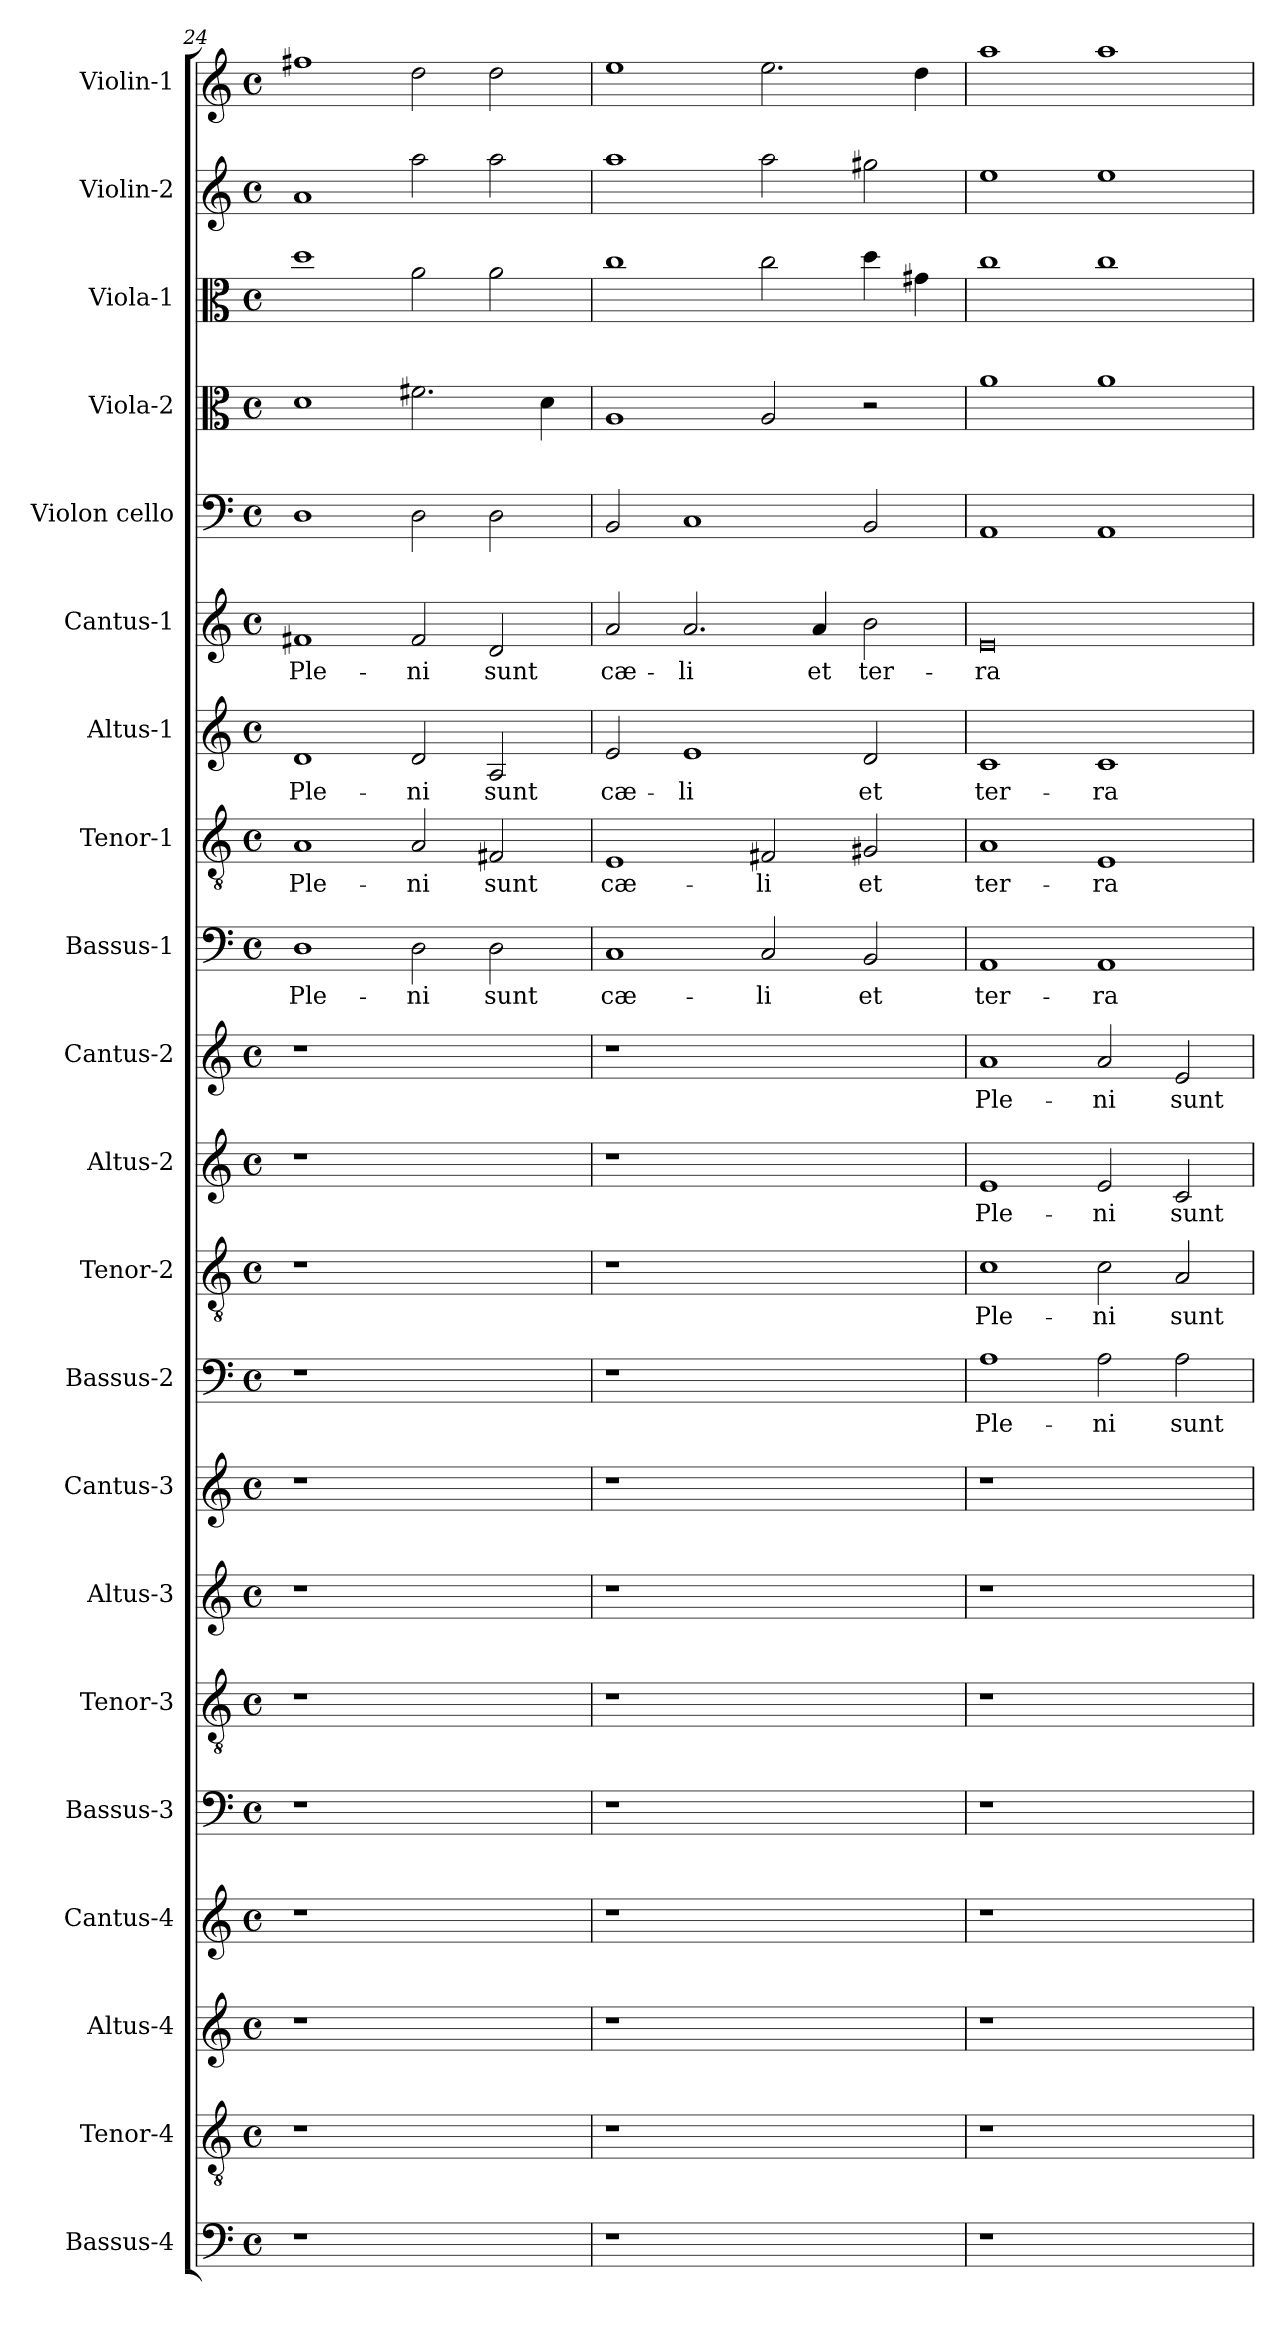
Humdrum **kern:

**kern	**kern	**kern	**kern	**kern	**kern	**kern	**kern	**kern	**text	**kern	**text	**kern	**text	**kern	**text	**kern	**text	**kern	**text	**kern	**text	**kern	**text	**kern	**kern	**kern	**kern	**kern
*part21	*part20	*part19	*part18	*part17	*part16	*part15	*part14	*part13	*part13	*part12	*part12	*part11	*part11	*part10	*part10	*part9	*part9	*part8	*part8	*part7	*part7	*part6	*part6	*part5	*part4	*part3	*part2	*part1
*staff21	*staff20	*staff19	*staff18	*staff17	*staff16	*staff15	*staff14	*staff13	*staff13	*staff12	*staff12	*staff11	*staff11	*staff10	*staff10	*staff9	*staff9	*staff8	*staff8	*staff7	*staff7	*staff6	*staff6	*staff5	*staff4	*staff3	*staff2	*staff1
*I"Bassus-4	*I"Tenor-4	*I"Altus-4	*I"Cantus-4	*I"Bassus-3	*I"Tenor-3	*I"Altus-3	*I"Cantus-3	*I"Bassus-2	*	*I"Tenor-2	*	*I"Altus-2	*	*I"Cantus-2	*	*I"Bassus-1	*	*I"Tenor-1	*	*I"Altus-1	*	*I"Cantus-1	*	*I"Violon cello	*I"Viola-2	*I"Viola-1	*I"Violin-2	*I"Violin-1
*I'B4	*I'T4	*I'A4	*I'C4	*I'B3	*I'T3	*I'A3	*I'C3	*I'B2	*	*I'T2	*	*I'A-2	*	*I'C2	*	*I'B1	*	*I'T1	*	*I'A1	*	*I'C1	*	*I'Vc	*I'Va2	*I'Va1	*I'Vi2	*I'Vi1
*clefF4	*clefGv2	*clefG2	*clefG2	*clefF4	*clefGv2	*clefG2	*clefG2	*clefF4	*	*clefGv2	*	*clefG2	*	*clefG2	*	*clefF4	*	*clefGv2	*	*clefG2	*	*clefG2	*	*clefF4	*clefC3	*clefC3	*clefG2	*clefG2
*k[]	*k[]	*k[]	*k[]	*k[]	*k[]	*k[]	*k[]	*k[]	*	*k[]	*	*k[]	*	*k[]	*	*k[]	*	*k[]	*	*k[]	*	*k[]	*	*k[]	*k[]	*k[]	*k[]	*k[]
*C:	*C:	*C:	*C:	*C:	*C:	*C:	*C:	*C:	*	*C:	*	*C:	*	*C:	*	*C:	*	*C:	*	*C:	*	*C:	*	*C:	*C:	*C:	*C:	*C:
*M4/4	*M4/4	*M4/4	*M4/4	*M4/4	*M4/4	*M4/4	*M4/4	*M4/4	*	*M4/4	*	*M4/4	*	*M4/4	*	*M4/4	*	*M4/4	*	*M4/4	*	*M4/4	*	*M4/4	*M4/4	*M4/4	*M4/4	*M4/4
*met(c)	*met(c)	*met(c)	*met(c)	*met(c)	*met(c)	*met(c)	*met(c)	*met(c)	*	*met(c)	*	*met(c)	*	*met(c)	*	*met(c)	*	*met(c)	*	*met(c)	*	*met(c)	*	*met(c)	*met(c)	*met(c)	*met(c)	*met(c)
=24	=24	=24	=24	=24	=24	=24	=24	=24	=24	=24	=24	=24	=24	=24	=24	=24	=24	=24	=24	=24	=24	=24	=24	=24	=24	=24	=24	=24
!	!	!	!	!	!	!	!	!	!	!	!	!	!	!	!	!	!LO:LY:b	!	!LO:LY:b	!	!LO:LY:b	!	!LO:LY:b	!	!	!	!	!
1r	1r	1r	1r	1r	1r	1r	1r	1r	.	1r	.	1r	.	1r	.	1D	Ple-	1A	Ple-	1d	Ple-	1f#X	Ple-	1D	1d	1dd	1a	1ff#X
!	!	!	!	!	!	!	!	!	!	!	!	!	!	!	!	!	!LO:LY:b	!	!LO:LY:b	!	!LO:LY:b	!	!LO:LY:b	!	!	!	!	!
1ryy	1ryy	1ryy	1ryy	1ryy	1ryy	1ryy	1ryy	1ryy	.	1ryy	.	1ryy	.	1ryy	.	2D\	-ni	2A/	-ni	2d/	-ni	2f#/	-ni	2D\	2.f#X\	2a\	2aa\	2dd\
!	!	!	!	!	!	!	!	!	!	!	!	!	!	!	!	!	!LO:LY:b	!	!LO:LY:b	!	!LO:LY:b	!	!LO:LY:b	!	!	!	!	!
.	.	.	.	.	.	.	.	.	.	.	.	.	.	.	.	2D\	sunt	2F#X/	sunt	2A/	sunt	2d/	sunt	2D\	.	2a\	2aa\	2dd\
.	.	.	.	.	.	.	.	.	.	.	.	.	.	.	.	.	.	.	.	.	.	.	.	.	4d\	.	.	.
=25	=25	=25	=25	=25	=25	=25	=25	=25	=25	=25	=25	=25	=25	=25	=25	=25	=25	=25	=25	=25	=25	=25	=25	=25	=25	=25	=25	=25
!	!	!	!	!	!	!	!	!	!	!	!	!	!	!	!	!	!LO:LY:b	!	!LO:LY:b	!	!LO:LY:b	!	!LO:LY:b	!	!	!	!	!
1r	1r	1r	1r	1r	1r	1r	1r	1r	.	1r	.	1r	.	1r	.	1C	cæ-	1E	cæ-	2e/	cæ-	2a/	cæ-	2BB/	1A	1cc	1aa	1ee
!	!	!	!	!	!	!	!	!	!	!	!	!	!	!	!	!	!	!	!	!	!LO:LY:b	!	!LO:LY:b	!	!	!	!	!
.	.	.	.	.	.	.	.	.	.	.	.	.	.	.	.	.	.	.	.	1e	-li	2.a/	-li	1C	.	.	.	.
!	!	!	!	!	!	!	!	!	!	!	!	!	!	!	!	!	!LO:LY:b	!	!LO:LY:b	!	!	!	!	!	!	!	!	!
1ryy	1ryy	1ryy	1ryy	1ryy	1ryy	1ryy	1ryy	1ryy	.	1ryy	.	1ryy	.	1ryy	.	2C/	-li	2F#X/	-li	.	.	.	.	.	2A/	2cc\	2aa\	2.ee\
!	!	!	!	!	!	!	!	!	!	!	!	!	!	!	!	!	!	!	!	!	!	!	!LO:LY:b	!	!	!	!	!
.	.	.	.	.	.	.	.	.	.	.	.	.	.	.	.	.	.	.	.	.	.	4a/	et	.	.	.	.	.
!	!	!	!	!	!	!	!	!	!	!	!	!	!	!	!	!	!LO:LY:b	!	!LO:LY:b	!	!LO:LY:b	!	!LO:LY:b	!	!	!	!	!
.	.	.	.	.	.	.	.	.	.	.	.	.	.	.	.	2BB/	et	2G#X/	et	2d/	et	2b\	ter-	2BB/	2r	4dd\	2gg#X\	.
.	.	.	.	.	.	.	.	.	.	.	.	.	.	.	.	.	.	.	.	.	.	.	.	.	.	4g#X\	.	4dd\
=26	=26	=26	=26	=26	=26	=26	=26	=26	=26	=26	=26	=26	=26	=26	=26	=26	=26	=26	=26	=26	=26	=26	=26	=26	=26	=26	=26	=26
!	!	!	!	!	!	!	!	!	!LO:LY:b	!	!LO:LY:b	!	!LO:LY:b	!	!LO:LY:b	!	!LO:LY:b	!	!LO:LY:b	!	!LO:LY:b	!	!LO:LY:b	!	!	!	!	!
1r	1r	1r	1r	1r	1r	1r	1r	1A	Ple-	1c	Ple-	1e	Ple-	1a	Ple-	1AA	ter-	1A	ter-	1c	ter-	0e	-ra	1AA	1a	1cc	1ee	1aa
!	!	!	!	!	!	!	!	!	!LO:LY:b	!	!LO:LY:b	!	!LO:LY:b	!	!LO:LY:b	!	!LO:LY:b	!	!LO:LY:b	!	!LO:LY:b	!	!	!	!	!	!	!
1ryy	1ryy	1ryy	1ryy	1ryy	1ryy	1ryy	1ryy	2A\	-ni	2c\	-ni	2e/	-ni	2a/	-ni	1AA	-ra	1E	-ra	1c	-ra	.	.	1AA	1a	1cc	1ee	1aa
!	!	!	!	!	!	!	!	!	!LO:LY:b	!	!LO:LY:b	!	!LO:LY:b	!	!LO:LY:b	!	!	!	!	!	!	!	!	!	!	!	!	!
.	.	.	.	.	.	.	.	2A\	sunt	2A/	sunt	2c/	sunt	2e/	sunt	.	.	.	.	.	.	.	.	.	.	.	.	.
=	=	=	=	=	=	=	=	=	=	=	=	=	=	=	=	=	=	=	=	=	=	=	=	=	=	=	=	=
*-	*-	*-	*-	*-	*-	*-	*-	*-	*-	*-	*-	*-	*-	*-	*-	*-	*-	*-	*-	*-	*-	*-	*-	*-	*-	*-	*-	*-
